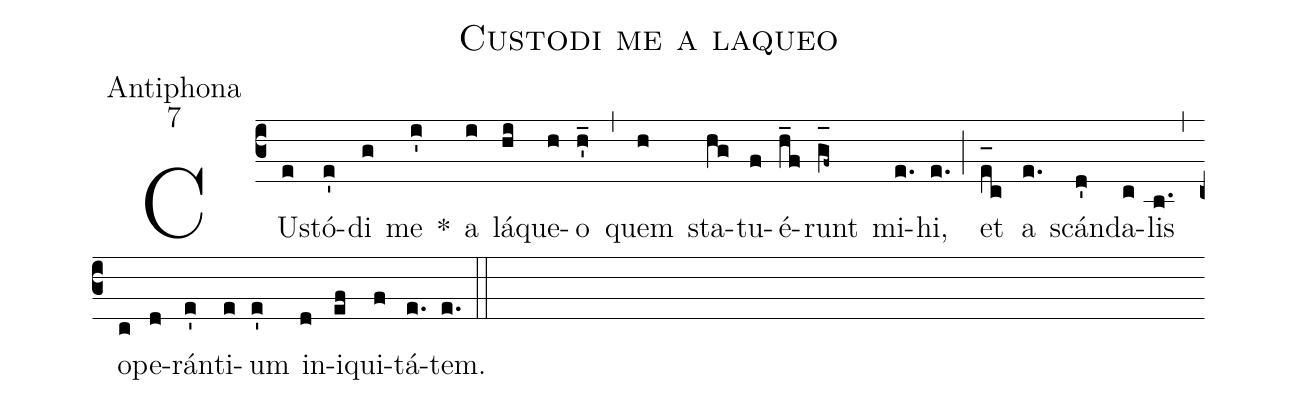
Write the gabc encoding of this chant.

name:Custodi me a laqueo;
office-part:Antiphona;
mode:7;
%%
(c3) CU(e)stó(e')di(g) me(i') *() a(i) lá(hi)que(h)o(h'_) (,) quem(h) sta(hg)tu(f)é(h_f)runt(g_[oh:h]f~) mi(e.)hi,(e.) (;) et(e_[oh:h]c) a(e.) scán(d')da(c)lis(b.) (,) o(c)pe(d)rán(e')ti(e)um(e') in(d)i(ef)qui(f)tá(e.)tem.(e.) (::)
